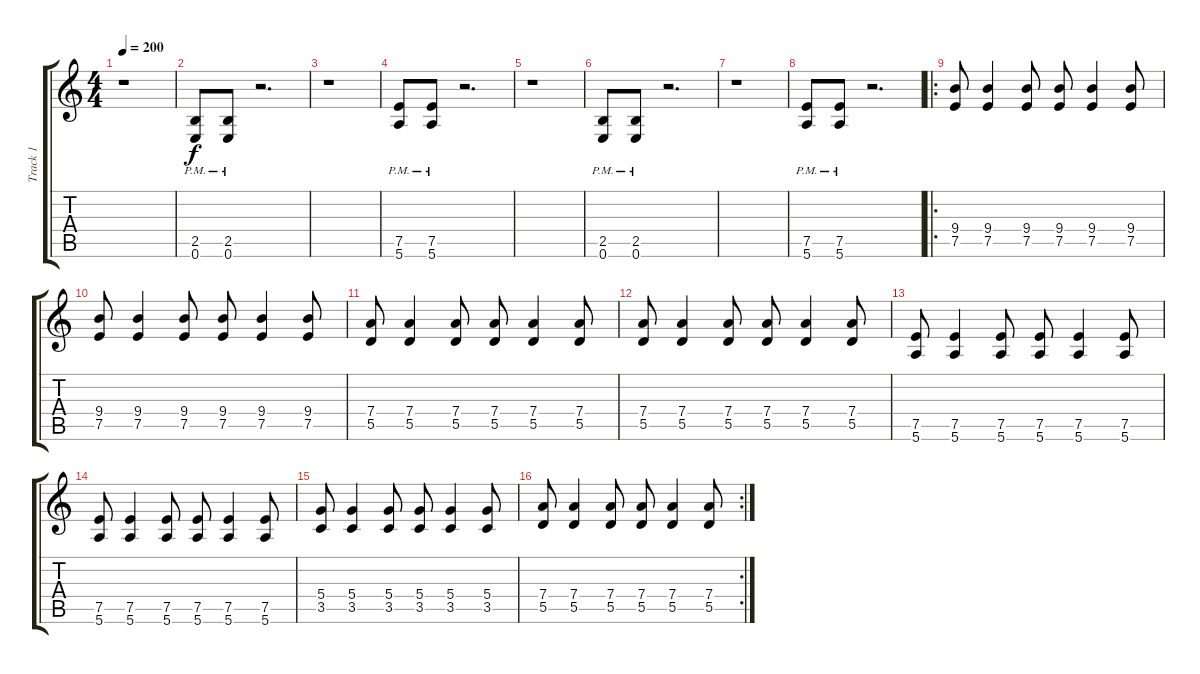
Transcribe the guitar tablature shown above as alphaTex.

\track ("Track 1" "Track 1") {instrument distortionguitar}
\staff {score tabs}
\tuning (E4 B3 G3 D3 A2 E2) {hide}
\ts (4 4)
\tempo 200
\clef g2
\ks c
r.1{dy f} |
(2.5{pm} 0.6{pm}).8 (2.5{pm} 0.6{pm}).8 r.2{d} |
r.1 |
(7.5{pm} 5.6{pm}).8 (7.5{pm} 5.6{pm}).8 r.2{d} |
r.1 |
(2.5{pm} 0.6{pm}).8 (2.5{pm} 0.6{pm}).8 r.2{d} |
r.1 |
(7.5{pm} 5.6{pm}).8 (7.5{pm} 5.6{pm}).8 r.2{d} |
\ro
(9.4 7.5).8 (9.4 7.5).4 (9.4 7.5).8 (9.4 7.5).8 (9.4 7.5).4 (9.4 7.5).8 |
(9.4 7.5).8 (9.4 7.5).4 (9.4 7.5).8 (9.4 7.5).8 (9.4 7.5).4 (9.4 7.5).8 |
(7.4 5.5).8 (7.4 5.5).4 (7.4 5.5).8 (7.4 5.5).8 (7.4 5.5).4 (7.4 5.5).8 |
(7.4 5.5).8 (7.4 5.5).4 (7.4 5.5).8 (7.4 5.5).8 (7.4 5.5).4 (7.4 5.5).8 |
(7.5 5.6).8 (7.5 5.6).4 (7.5 5.6).8 (7.5 5.6).8 (7.5 5.6).4 (7.5 5.6).8 |
(7.5 5.6).8 (7.5 5.6).4 (7.5 5.6).8 (7.5 5.6).8 (7.5 5.6).4 (7.5 5.6).8 |
(5.4 3.5).8 (5.4 3.5).4 (5.4 3.5).8 (5.4 3.5).8 (5.4 3.5).4 (5.4 3.5).8 |
\rc 2
(7.4 5.5).8 (7.4 5.5).4 (7.4 5.5).8 (7.4 5.5).8 (7.4 5.5).4 (7.4 5.5).8
